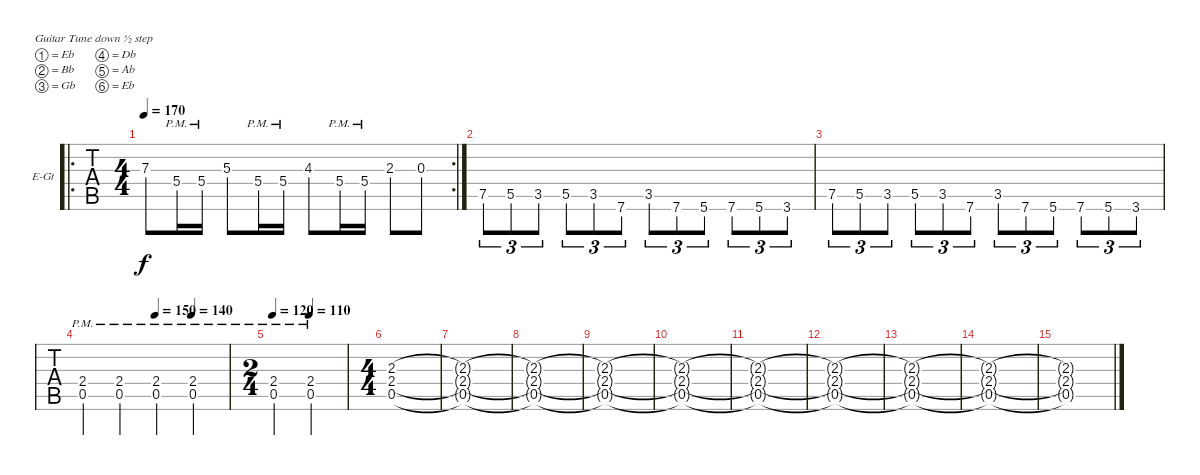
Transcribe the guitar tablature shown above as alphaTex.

\bracketExtendMode groupsimilarinstruments
\firstSystemTrackNameOrientation horizontal
\otherSystemsTrackNameOrientation horizontal
\track ("Илья Мамонтов" "E-Gt") {instrument distortionguitar}
\staff {tabs}
\tuning (Eb4 Bb3 Gb3 Db3 Ab2 Eb2)
\ro
\rc 2
\ts (4 4)
\tempo 170
\clef g2
\ks c
7.3.8{dy f} 5.4{pm}.16 5.4{pm}.16 5.3.8 5.4{pm}.16 5.4{pm}.16 4.3.8 5.4{pm}.16 5.4{pm}.16 2.3.8 0.3.8 |
7.5.8{tu (3 2)} 5.5.8{tu (3 2)} 3.5.8{tu (3 2)} 5.5.8{tu (3 2)} 3.5.8{tu (3 2)} 7.6.8{tu (3 2)} 3.5.8{tu (3 2)} 7.6.8{tu (3 2)} 5.6.8{tu (3 2)} 7.6.8{tu (3 2)} 5.6.8{tu (3 2)} 3.6.8{tu (3 2)} |
7.5.8{tu (3 2)} 5.5.8{tu (3 2)} 3.5.8{tu (3 2)} 5.5.8{tu (3 2)} 3.5.8{tu (3 2)} 7.6.8{tu (3 2)} 3.5.8{tu (3 2)} 7.6.8{tu (3 2)} 5.6.8{tu (3 2)} 7.6.8{tu (3 2)} 5.6.8{tu (3 2)} 3.6.8{tu (3 2)} |
\tempo (150 0.5)
\tempo (140 0.75)
(2.4{pm} 0.5{pm}).4 (2.4{pm} 0.5{pm}).4 (2.4{pm} 0.5{pm}).4 (2.4{pm} 0.5{pm}).4 |
\ts (2 4)
\beaming (8 2 2)
\tempo 120
\tempo (110 0.5)
(2.4{pm} 0.5{pm}).4 (2.4{pm} 0.5{pm}).4 |
\ts (4 4)
\beaming (8 2 2 2 2)
(2.3 2.4 0.5).1 |
(2.3{t} 2.4{t} 0.5{t}).1 |
(2.3{t} 2.4{t} 0.5{t}).1 |
(2.3{t} 2.4{t} 0.5{t}).1 |
(2.3{t} 2.4{t} 0.5{t}).1 |
(2.3{t} 2.4{t} 0.5{t}).1 |
(2.3{t} 2.4{t} 0.5{t}).1 |
(2.3{t} 2.4{t} 0.5{t}).1 |
(2.3{t} 2.4{t} 0.5{t}).1 |
(2.3{t} 2.4{t} 0.5{t}).1
